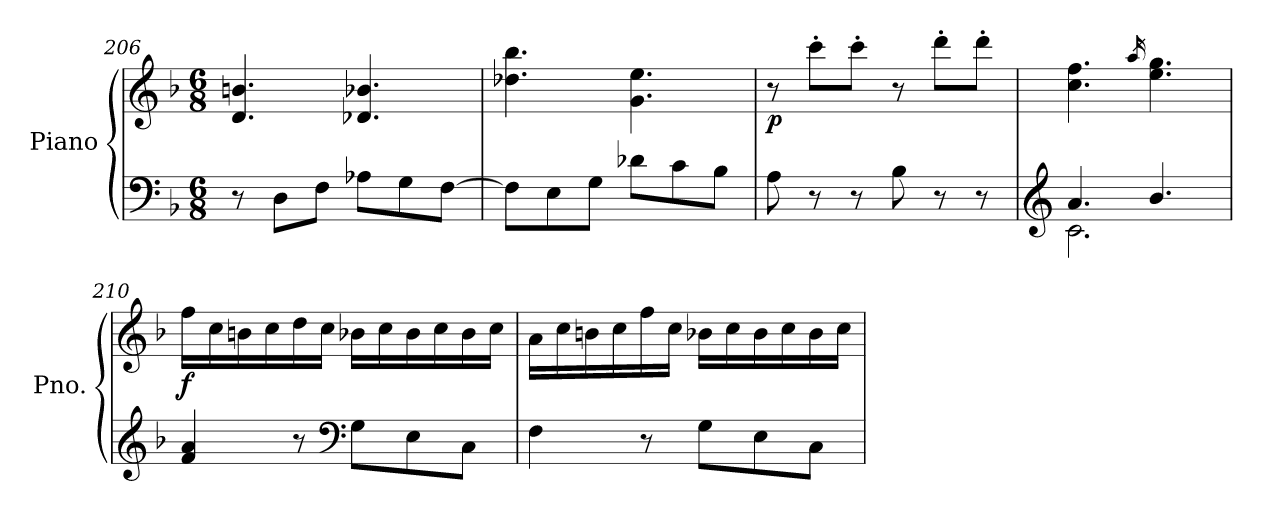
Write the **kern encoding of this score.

**kern	**kern	**dynam
*part1	*part1	*part1
*staff2	*staff1	*staff1/2
*I"Piano	*	*
*I'Pno.	*	*
*clefF4	*clefG2	*
*k[b-]	*k[b-]	*
*M6/8	*M6/8	*
=206	=206	=206
8r	4.d/ 4.bn/	.
8D\L	.	.
8F\J	.	.
8A-X\L	4.d-X/ 4.b-X/	.
8G\	.	.
[8F\J	.	.
=207	=207	=207
8F\L]	4.dd-X\ 4.bb-\	.
8E\	.	.
8G\J	.	.
8d-X\L	4.g\ 4.ee\	.
8c\	.	.
8B-\J	.	.
=208	=208	=208
!	!	!LO:DY:b
8A\	8r	p
8r	8ccc'\L	.
8r	8ccc'\J	.
8B-\	8r	.
8r	8ddd'\L	.
8r	8ddd'\J	.
=209	=209	=209
*clefG2	*	*
*^	*	*
4.a/	2.c\	4.cc\ 4.ff\	.
.	.	16qaa!/	.
4.b-/	.	4.ee\ 4.gg\	.
*v	*v	*	*
!!LO:PB:g=z
=210	=210	=210
!	!	!LO:DY:b
4f/ 4a/	16ff\LL	f
.	16cc\	.
.	16bn\	.
.	16cc\	.
8r	16dd\	.
.	16cc\JJ	.
*clefF4	*	*
8G\L	16b-X\LL	.
.	16cc\	.
8E\	16b-\	.
.	16cc\	.
8C\J	16b-\	.
.	16cc\JJ	.
=211	=211	=211
4F\	16a\LL	.
.	16cc\	.
.	16bn\	.
.	16cc\	.
8r	16ff\	.
.	16cc\JJ	.
8G\L	16b-X\LL	.
.	16cc\	.
8E\	16b-\	.
.	16cc\	.
8C\J	16b-\	.
.	16cc\JJ	.
=	=	=
*-	*-	*-
